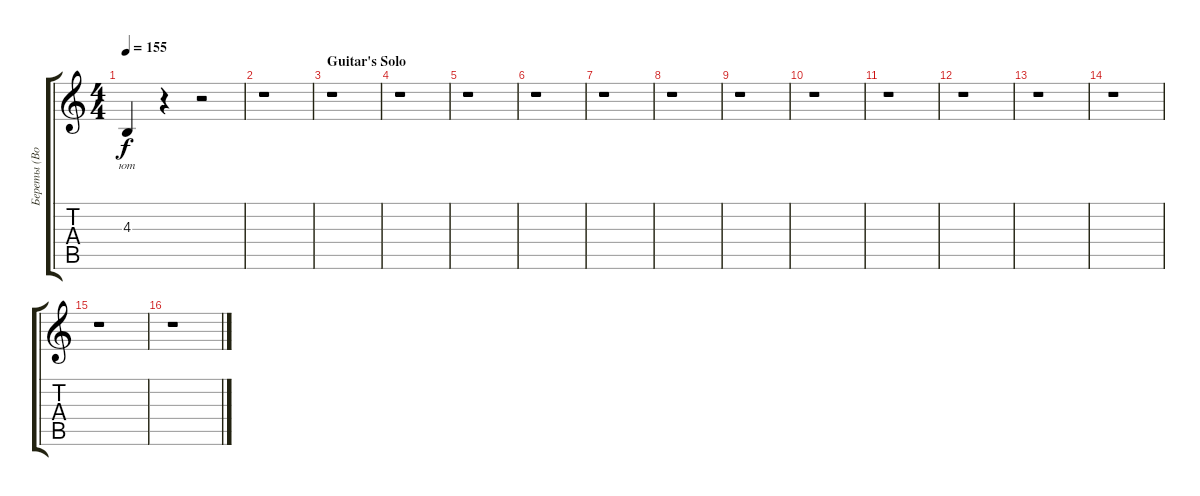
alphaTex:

\track ("Береты (Вокал)" "Береты (Во") {instrument synthbrass1}
\staff {score tabs}
\tuning (E4 B3 G3 D3 A2 E2) {hide}
\ts (4 4)
\tempo 155
\clef g2
\ks c
4.3{t}.4{lyrics (0 "ют") lyrics (1 "") lyrics (2 "") lyrics (3 "") lyrics (4 "") dy f} r.4 r.2 |
r.1 |
\section ("" "Guitar's Solo")
r.1 |
r.1 |
r.1 |
r.1 |
r.1 |
r.1 |
r.1 |
r.1 |
r.1 |
r.1 |
r.1 |
r.1 |
r.1 |
r.1
